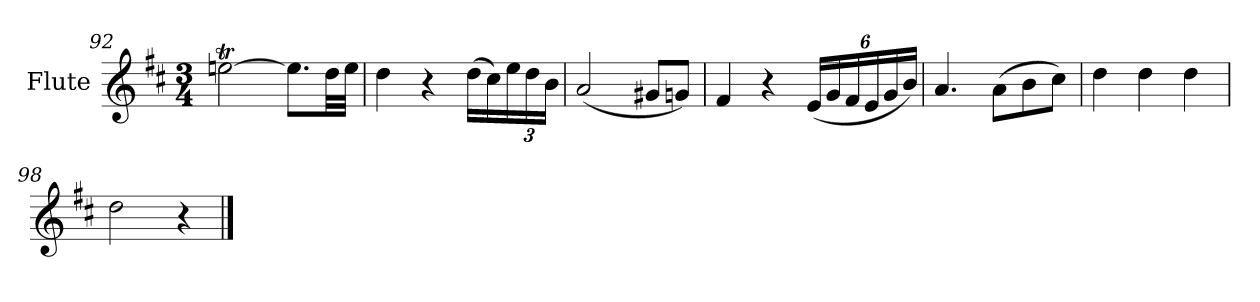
**kern
*part1
*staff1
*I"Flute
*I'Fl.
*clefG2
*k[f#c#]
*M3/4
=92
[2eenT\
8.ee\L]
32dd\LL
32ee\JJJ
=93
4dd\
4r
(16dd\LL
16cc#\)
*Xbrackettup
24ee\
24dd\
24b\JJ
=94
(2a/
8g#X/L
8gn/J)
!!LO:LB:g=z
=95
4f#/
4r
(24e/LL
24g/
24f#/
24e/
24g/
24b/JJ)
=96
4.a/
(8a\L
8b\
8cc#\J)
=97
4dd\
4dd\
4dd\
=98
2dd\
4r
==
*-
